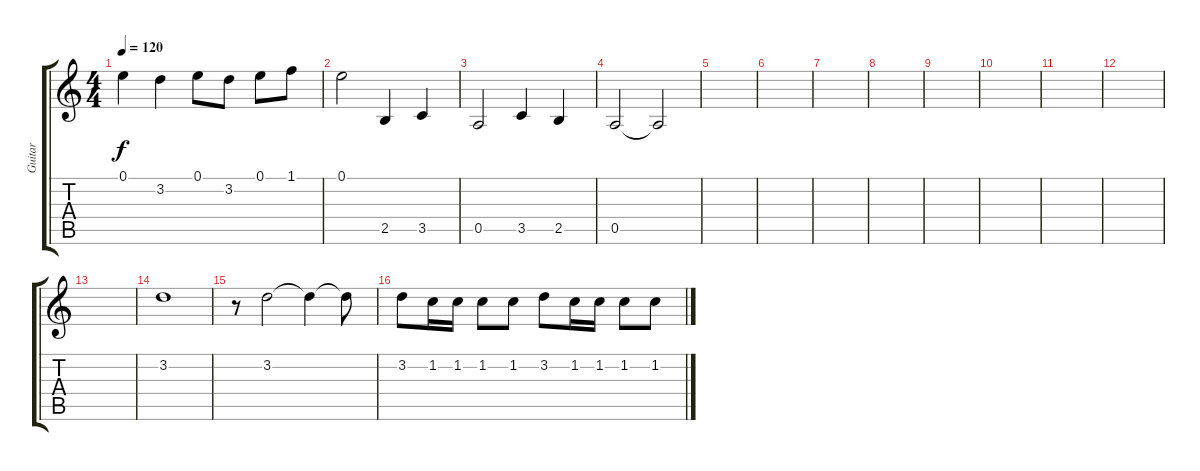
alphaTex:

\track ("Guitar" "Guitar") {instrument acousticguitarsteel}
\staff {score tabs}
\tuning (E4 B3 G3 D3 A2 E2) {hide}
\ts (4 4)
\tempo 120
\clef g2
\ks c
0.1.4{dy f} 3.2.4 0.1.8 3.2.8 0.1.8 1.1.8 |
0.1.2 2.5.4 3.5.4 |
0.5.2 3.5.4 2.5.4 |
0.5.2 0.5{t}.2 |
|
|
|
|
|
|
|
|
|
3.2.1 |
r.8 3.2.2 3.2{t}.4 3.2{t}.8 |
3.2.8 1.2.16 1.2.16 1.2.8 1.2.8 3.2.8 1.2.16 1.2.16 1.2.8 1.2.8
